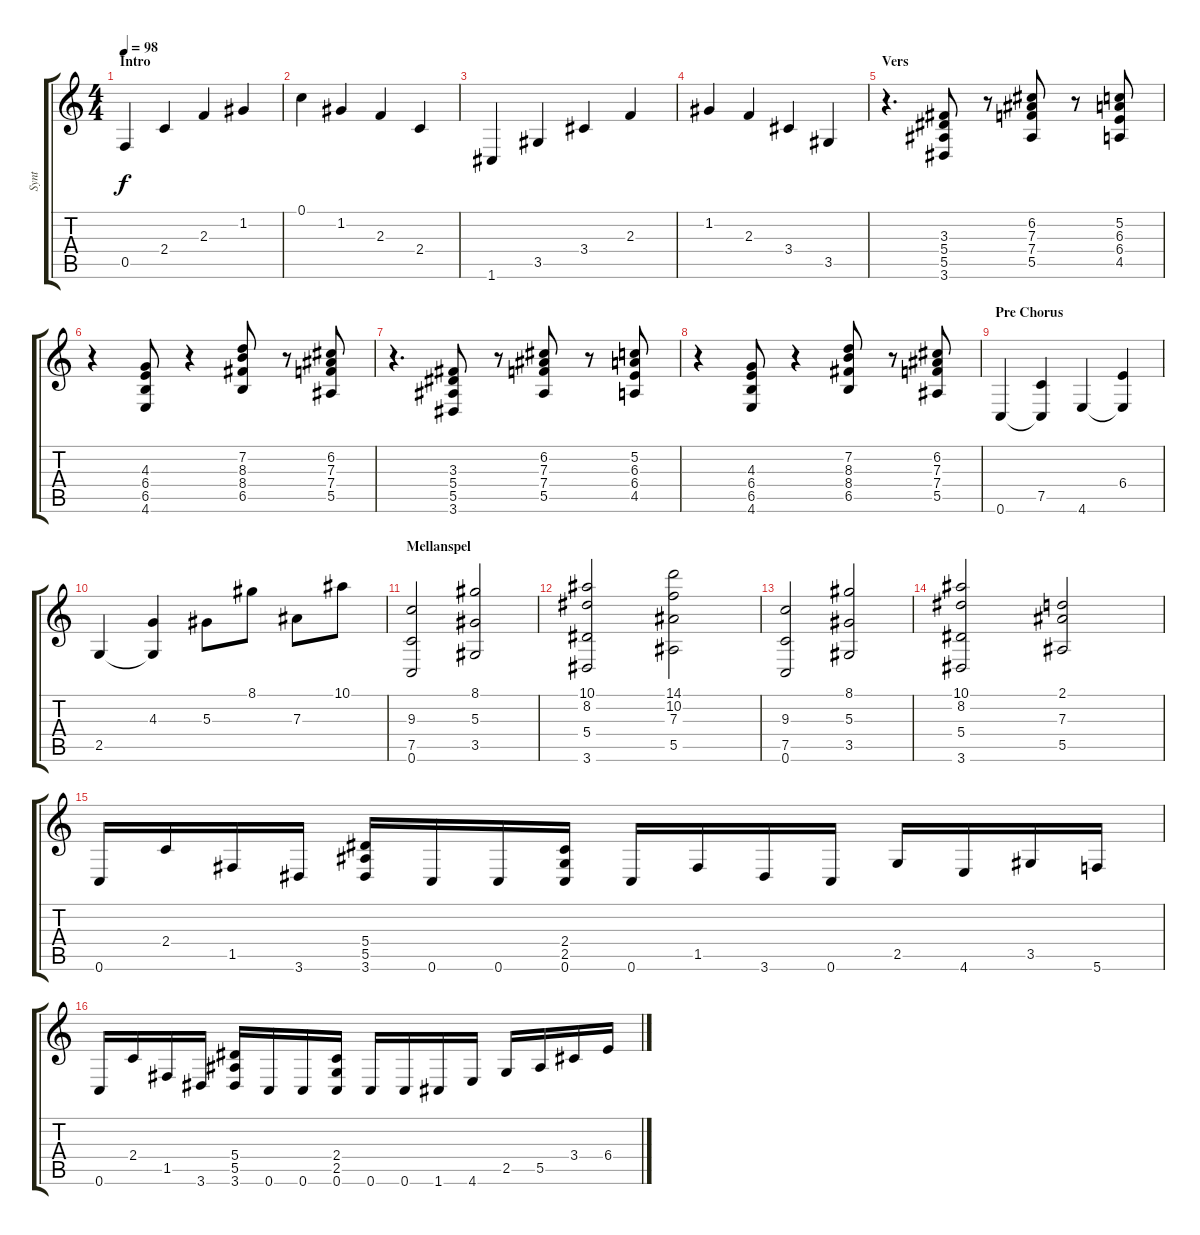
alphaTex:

\track ("Synt" "Synt") {instrument distortionguitar}
\staff {score tabs}
\tuning (C4 G3 Eb3 Bb2 F2 C2) {hide}
\ts (4 4)
\section ("" "Intro")
\tempo 98
\clef g2
\ks c
0.5.4{dy f instrument distortionguitar} 2.4.4 2.3.4 1.2.4 |
0.1.4 1.2.4 2.3.4 2.4.4 |
1.6.4 3.5.4 3.4.4 2.3.4 |
1.2.4 2.3.4 3.4.4 3.5.4 |
\section ("" "Vers")
r.4{d instrument stringensemble1} (3.3 5.4 5.5 3.6).8 r.8 (6.2 7.3 7.4 5.5).8 r.8 (5.2 6.3 6.4 4.5).8 |
r.4 (4.3 6.4 6.5 4.6).8 r.4 (7.2 8.3 8.4 6.5).8 r.8 (6.2 7.3 7.4 5.5).8 |
r.4{d instrument stringensemble1} (3.3 5.4 5.5 3.6).8 r.8 (6.2 7.3 7.4 5.5).8 r.8 (5.2 6.3 6.4 4.5).8 |
r.4 (4.3 6.4 6.5 4.6).8 r.4 (7.2 8.3 8.4 6.5).8 r.8 (6.2 7.3 7.4 5.5).8 |
\section ("" "Pre Chorus")
0.6.4{instrument stringensemble1} (7.5 0.6{t}).4{instrument stringensemble1} 4.6.4 (6.4 4.6{t}).4 |
2.5.4 (4.3 2.5{t}).4 5.3.8 8.1.8 7.3.8 10.1.8 |
\section ("" "Mellanspel")
(9.3 7.5 0.6).2{instrument stringensemble1} (8.1 5.3 3.5).2 |
(10.1 8.2 5.4 3.6).2 (14.1 10.2 7.3 5.5).2 |
(9.3 7.5 0.6).2{instrument stringensemble1} (8.1 5.3 3.5).2 |
(10.1 8.2 5.4 3.6).2 (2.1 7.3 5.5).2 |
0.6.16 2.4.16 1.5.16 3.6.16 (5.4 5.5 3.6).16 0.6.16 0.6.16 (2.4 2.5 0.6).16 0.6.16 1.5.16 3.6.16 0.6.16 2.5.16 4.6.16 3.5.16 5.6.16 |
0.6.16 2.4.16 1.5.16 3.6.16 (5.4 5.5 3.6).16 0.6.16 0.6.16 (2.4 2.5 0.6).16 0.6.16 0.6.16 1.6.16 4.6.16 2.5.16 5.5.16 3.4.16 6.4.16
